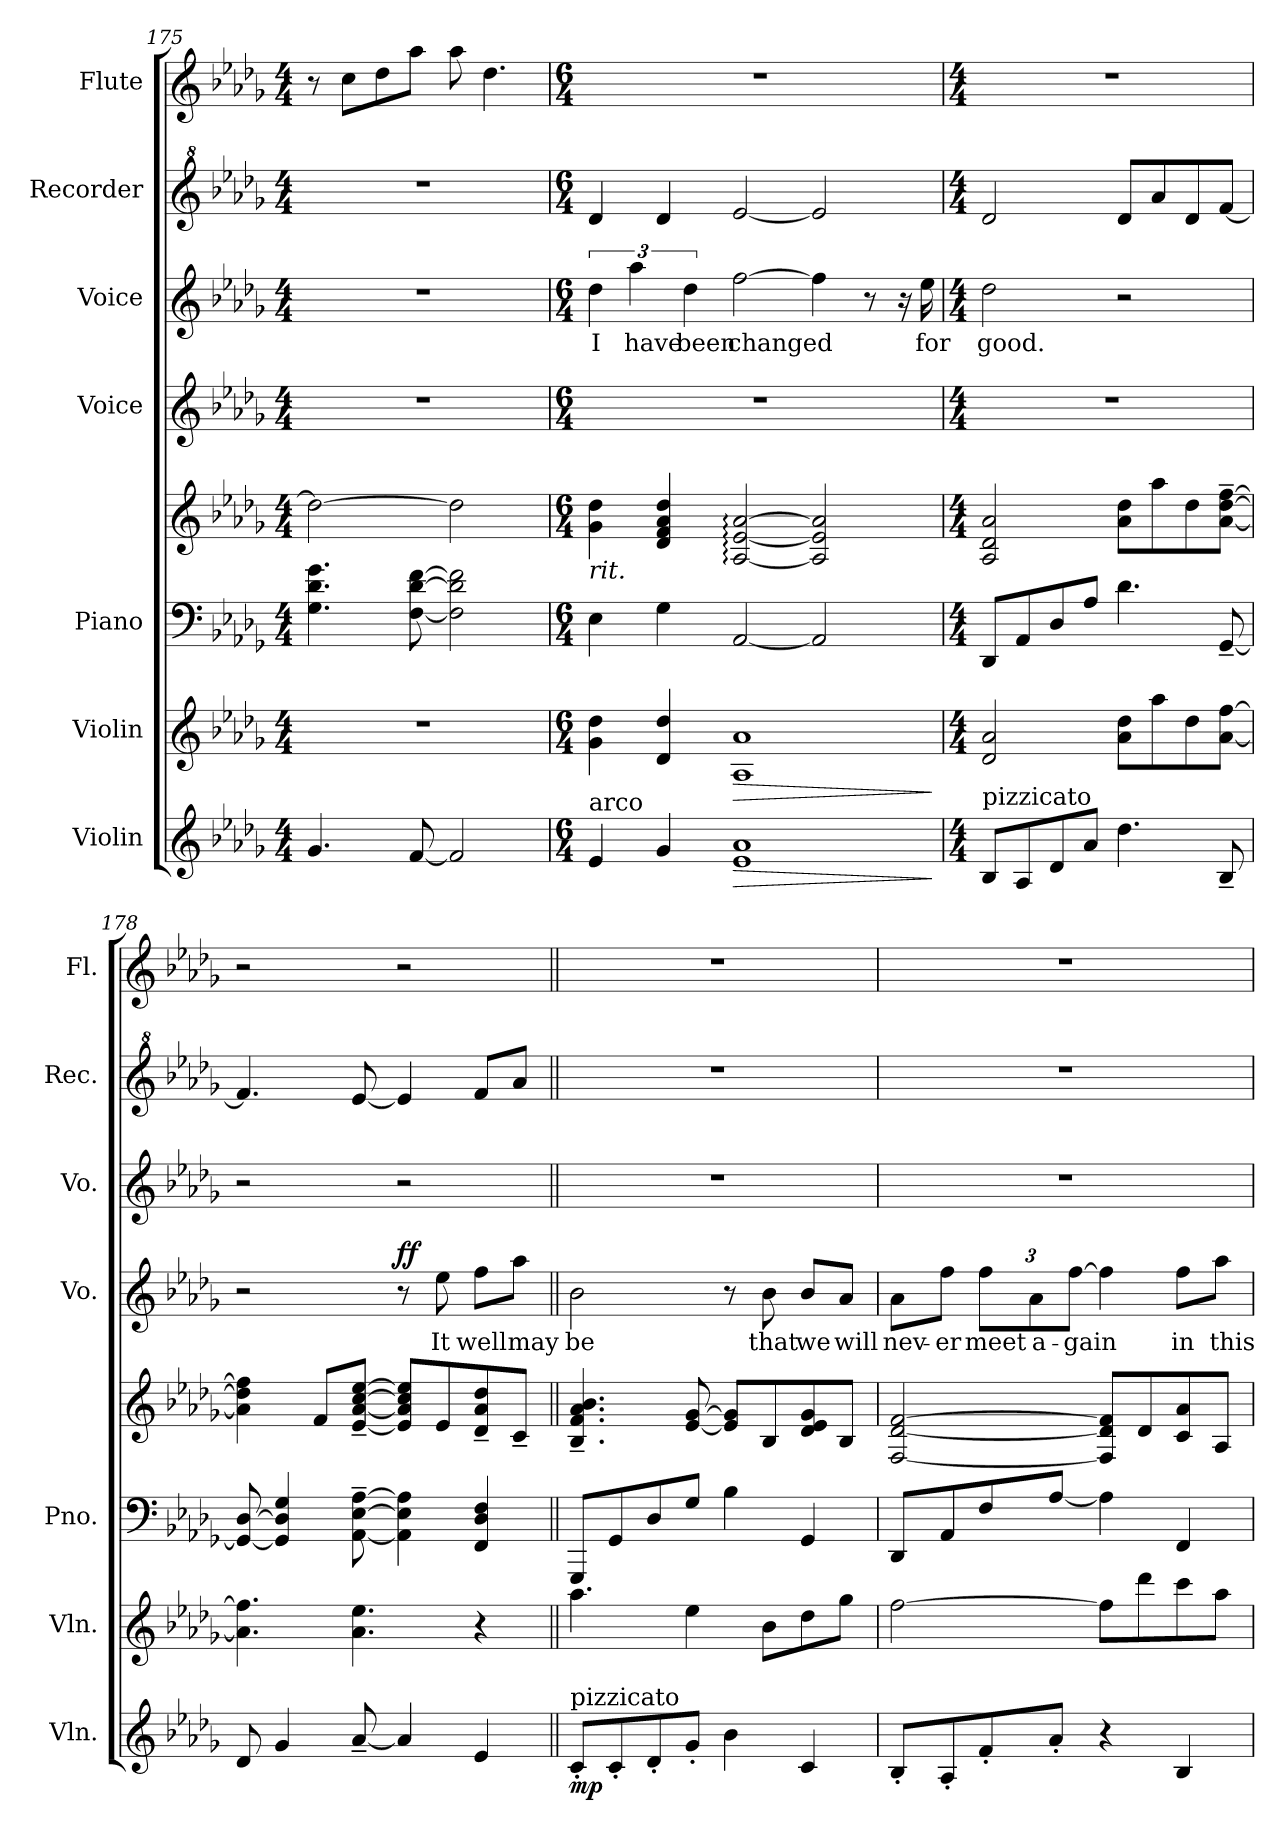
**kern	**dynam	**kern	**dynam	**kern	**kern	**kern	**text	**dynam	**kern	**text	**kern	**kern
*part7	*part7	*part6	*part6	*part5	*part5	*part4	*part4	*part4	*part3	*part3	*part2	*part1
*staff8	*staff8	*staff7	*staff7	*staff6	*staff5	*staff4	*staff4	*staff4	*staff3	*staff3	*staff2	*staff1
*I"Violin	*	*I"Violin	*	*I"Piano	*	*I"Voice	*	*	*I"Voice	*	*I"Recorder	*I"Flute
*I'Vln.	*	*I'Vln.	*	*I'Pno.	*	*I'Vo.	*	*	*I'Vo.	*	*I'Rec.	*I'Fl.
*clefG2	*	*clefG2	*	*clefF4	*clefG2	*clefG2	*	*	*clefG2	*	*clefG^2	*clefG2
*k[b-e-a-d-g-]	*	*k[b-e-a-d-g-]	*	*k[b-e-a-d-g-]	*k[b-e-a-d-g-]	*k[b-e-a-d-g-]	*	*	*k[b-e-a-d-g-]	*	*k[b-e-a-d-g-]	*k[b-e-a-d-g-]
*M4/4	*	*M4/4	*	*M4/4	*M4/4	*M4/4	*	*	*M4/4	*	*M4/4	*M4/4
=175	=175	=175	=175	=175	=175	=175	=175	=175	=175	=175	=175	=175
4.g-/	.	1r	.	4.G-\ 4.d-\ 4.g-\	2dd-\_	1r	.	.	1r	.	1r	8r
.	.	.	.	.	.	.	.	.	.	.	.	8cc\L
.	.	.	.	.	.	.	.	.	.	.	.	8dd-\
[8f/	.	.	.	[8F\ [8d-\ [8f\	.	.	.	.	.	.	.	8aa-\J
2f/]	.	.	.	2F\] 2d-\] 2f\]	2dd-\]	.	.	.	.	.	.	8aa-\
.	.	.	.	.	.	.	.	.	.	.	.	4.dd-\
=176	=176	=176	=176	=176	=176	=176	=176	=176	=176	=176	=176	=176
*M6/4	*	*M6/4	*	*M6/4	*M6/4	*M6/4	*	*	*M6/4	*	*M6/4	*M6/4
!	!	!	!	!	!LO:TX:b:i:t=rit.	!	!	!	!	!	!	!
!LO:TX:a:t=arco	!	!	!	!	!	!	!	!	!	!	!	!
4e-/	.	4g-\ 4dd-\	.	4E-\	4g-\ 4dd-\	1.r	.	.	6dd-\	I	4dd-/	1.r
.	.	.	.	.	.	.	.	.	6aa-\	have	.	.
4g-/	.	4d-/ 4dd-/	.	4G-\	4d-/ 4f/ 4a-/ 4dd-/	.	.	.	.	.	4dd-/	.
.	.	.	.	.	.	.	.	.	6dd-\	been	.	.
!	!LO:HP:b	!	!LO:HP:b	!	!	!	!	!	!	!	!	!
1e- 1a-	>	1A- 1a-	>	[2AA-/	[2A-/: [2e-/: [2a-/:	.	.	.	[2ff\	changed	[2ee-/	.
.	.	.	.	2AA-/]	2A-/] 2e-/] 2a-/]	.	.	.	4ff\]	.	2ee-/]	.
.	.	.	.	.	.	.	.	.	8r	.	.	.
.	.	.	.	.	.	.	.	.	16r	.	.	.
.	.	.	.	.	.	.	.	.	16ee-\	for	.	.
.	]	.	]	.	.	.	.	.	.	.	.	.
!!LO:PB:g=z
=177	=177	=177	=177	=177	=177	=177	=177	=177	=177	=177	=177	=177
*M4/4	*	*M4/4	*	*M4/4	*M4/4	*M4/4	*	*	*M4/4	*	*M4/4	*M4/4
!LO:TX:a:t=pizzicato	!	!	!	!	!	!	!	!	!	!	!	!
8B-/L	.	2d-/ 2a-/	.	8DD-/L	2A-/ 2d-/ 2a-/	1r	.	.	2dd-\	good.	2dd-/	1r
8A-/	.	.	.	8AA-/	.	.	.	.	.	.	.	.
8d-/	.	.	.	8D-/	.	.	.	.	.	.	.	.
8a-/J	.	.	.	8A-/J	.	.	.	.	.	.	.	.
4.dd-\	.	8a-\ 8dd-\L	.	4.d-\	8a-\ 8dd-\L	.	.	.	2r	.	8dd-/L	.
.	.	8aa-\	.	.	8aa-\	.	.	.	.	.	8aa-/	.
.	.	8dd-\	.	.	8dd-\	.	.	.	.	.	8dd-/	.
8B-~/	.	[8a-\ [8ff\J	.	[8GG-~/	[8a-\~ [8dd-\~ [8ff\~J	.	.	.	.	.	[8ff/J	.
=178	=178	=178	=178	=178	=178	=178	=178	=178	=178	=178	=178	=178
8d-/	.	4.a-\] 4.ff\]	.	8GG-/_ [8D-/	4a-\] 4dd-\] 4ff\]	2r	.	.	2r	.	4.ff/]	2r
4g-/	.	.	.	4GG-/] 4D-/] 4G-/	.	.	.	.	.	.	.	.
.	.	.	.	.	8f/L	.	.	.	.	.	.	.
[8a-~/	.	4.a-\ 4.ee-\	.	[8AA-\~ [8E-\~ [8A-\~	[8e-/~ [8a-/~ [8cc/~ [8ee-/~J	.	.	.	.	.	[8ee-/	.
!	!	!	!	!	!	!	!	!LO:DY:b	!	!	!	!
4a-/]	.	.	.	4AA-\] 4E-\] 4A-\]	8e-/] 8a-/] 8cc/] 8ee-/]L	8r	.	ff	2r	.	4ee-/]	2r
.	.	.	.	.	8e-/	8ee-\	It	.	.	.	.	.
4e-/	.	4r	.	4FF/ 4D-/ 4F/	8d-/~ 8a-/~ 8dd-/~	8ff\L	well	.	.	.	8ff/L	.
.	.	.	.	.	8c~/J	8aa-\J	may	.	.	.	8aa-/J	.
=179||	=179||	=179||	=179||	=179||	=179||	=179||	=179||	=179||	=179||	=179||	=179||	=179||
!LO:TX:a:t=pizzicato	!	!	!	!	!	!	!	!	!	!	!	!
!	!LO:DY:b	!	!	!	!	!	!	!	!	!	!	!
8c'/L	mp	4.aa-\	.	8GGG-/L	4.B-/~ 4.f/~ 4.a-/~ 4.b-/~	2b-\	be	.	1r	.	1r	1r
8c'/	.	.	.	8GG-/	.	.	.	.	.	.	.	.
8d-'/	.	.	.	8D-/	.	.	.	.	.	.	.	.
8g-'/J	.	4ee-\	.	8G-/J	[8e-/ [8g-/	.	.	.	.	.	.	.
4b-\	.	.	.	4B-\	8e-/] 8g-/]L	8r	.	.	.	.	.	.
.	.	8b-\L	.	.	8B-/	8b-\	that	.	.	.	.	.
4c/	.	8dd-\	.	4GG-/	8d-/ 8e-/ 8g-/	8b-/L	we	.	.	.	.	.
.	.	8gg-\J	.	.	8B-/J	8a-/J	will	.	.	.	.	.
!!LO:PB:g=z
=180	=180	=180	=180	=180	=180	=180	=180	=180	=180	=180	=180	=180
8B-'/L	.	[2ff\	.	8DD-/L	[2F/ [2d-/ [2f/	8a-\L	nev-	.	1r	.	1r	1r
8A-'/	.	.	.	8AA-/	.	8ff\J	-er	.	.	.	.	.
*	*	*	*	*	*	*Xbrackettup	*	*	*	*	*	*
8f'/	.	.	.	8F/	.	12ff\L	meet	.	.	.	.	.
.	.	.	.	.	.	12a-\	a-	.	.	.	.	.
8a-'/J	.	.	.	[8A-/J	.	.	.	.	.	.	.	.
.	.	.	.	.	.	[12ff\J	-gain	.	.	.	.	.
4r	.	8ff\L]	.	4A-\]	8F/] 8d-/] 8f/]L	4ff\]	.	.	.	.	.	.
.	.	8ddd-\	.	.	8d-/	.	.	.	.	.	.	.
4B-/	.	8ccc\	.	4FF/	8c/ 8a-/	8ff\L	in	.	.	.	.	.
.	.	8aa-\J	.	.	8A-/J	8aa-\J	this	.	.	.	.	.
=	=	=	=	=	=	=	=	=	=	=	=	=
*-	*-	*-	*-	*-	*-	*-	*-	*-	*-	*-	*-	*-
